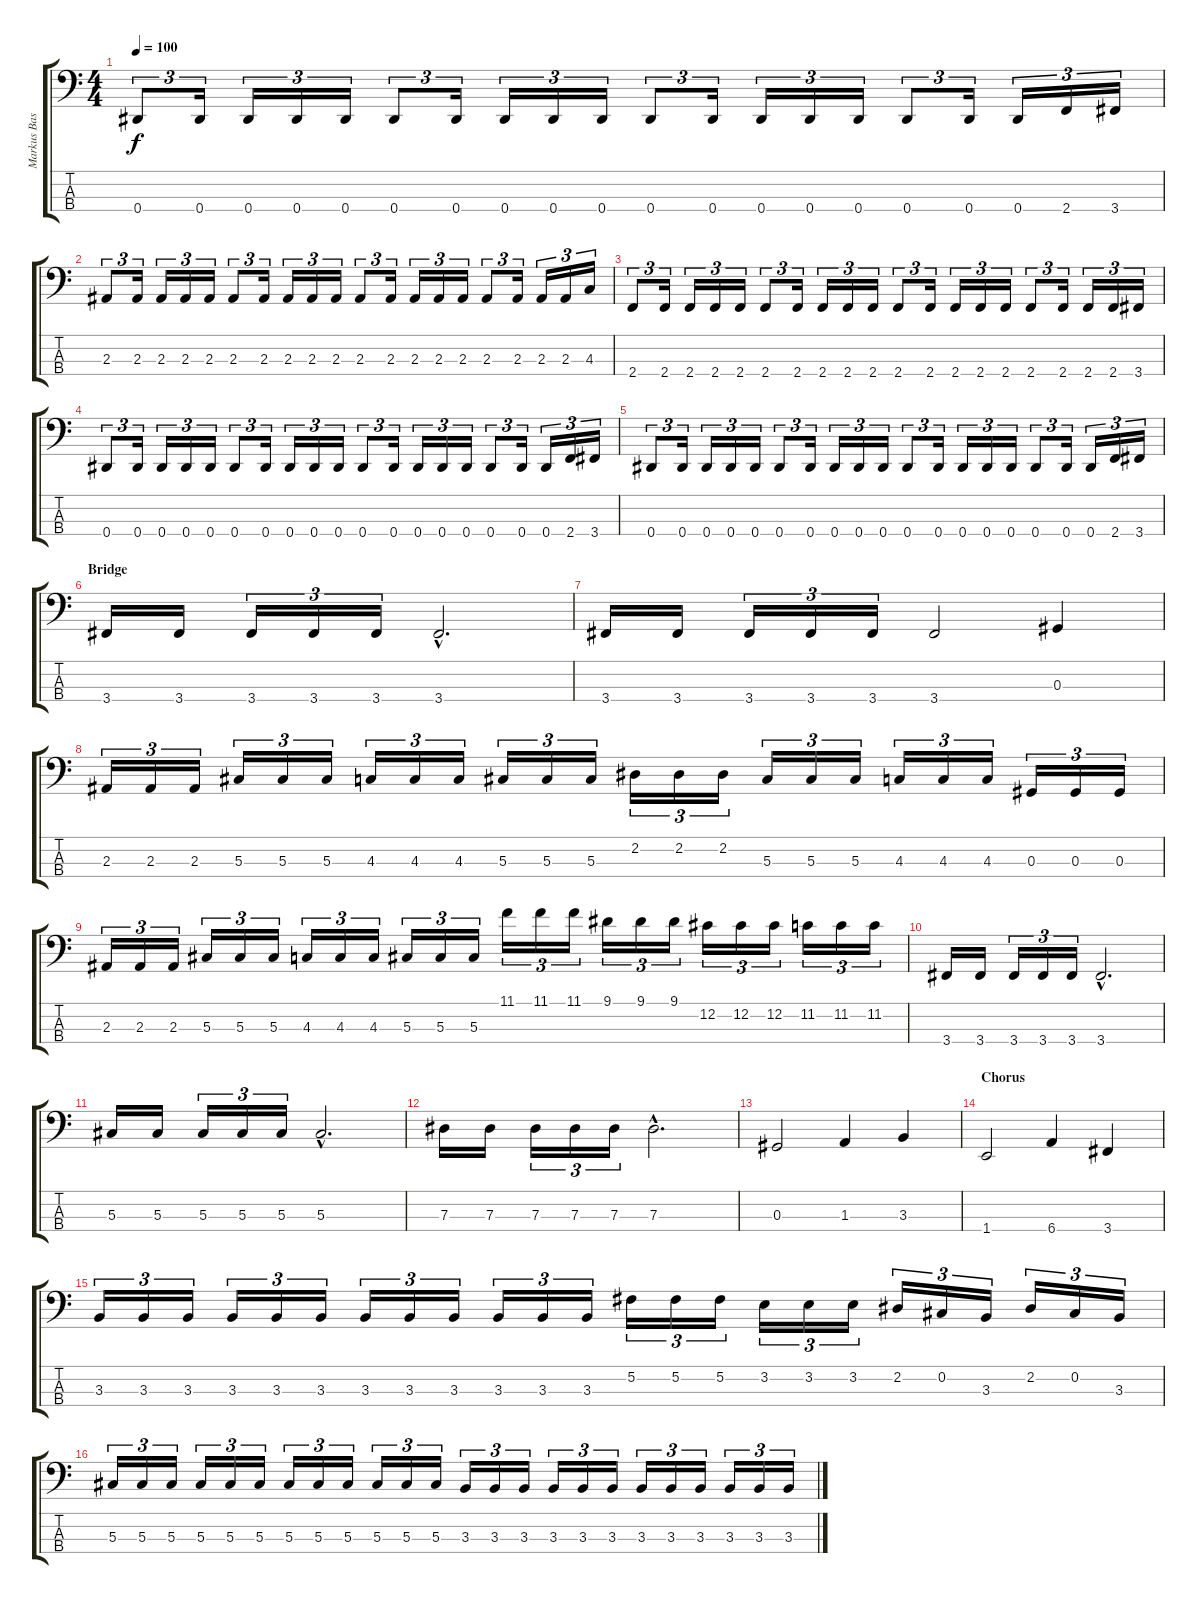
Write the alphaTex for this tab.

\track ("Markus Bass" "Markus Bas") {instrument electricbassfinger}
\staff {score tabs}
\tuning (Gb2 Db2 Ab1 Eb1) {hide}
\ts (4 4)
\tempo 100
\clef f4
\ks c
0.4.8{tu (3 2) dy f} 0.4.16{tu (3 2)} 0.4.16{tu (3 2)} 0.4.16{tu (3 2)} 0.4.16{tu (3 2)} 0.4.8{tu (3 2)} 0.4.16{tu (3 2)} 0.4.16{tu (3 2)} 0.4.16{tu (3 2)} 0.4.16{tu (3 2)} 0.4.8{tu (3 2)} 0.4.16{tu (3 2)} 0.4.16{tu (3 2)} 0.4.16{tu (3 2)} 0.4.16{tu (3 2)} 0.4.8{tu (3 2)} 0.4.16{tu (3 2)} 0.4.16{tu (3 2)} 2.4.16{tu (3 2)} 3.4.16{tu (3 2)} |
2.3.8{tu (3 2)} 2.3.16{tu (3 2)} 2.3.16{tu (3 2)} 2.3.16{tu (3 2)} 2.3.16{tu (3 2)} 2.3.8{tu (3 2)} 2.3.16{tu (3 2)} 2.3.16{tu (3 2)} 2.3.16{tu (3 2)} 2.3.16{tu (3 2)} 2.3.8{tu (3 2)} 2.3.16{tu (3 2)} 2.3.16{tu (3 2)} 2.3.16{tu (3 2)} 2.3.16{tu (3 2)} 2.3.8{tu (3 2)} 2.3.16{tu (3 2)} 2.3.16{tu (3 2)} 2.3.16{tu (3 2)} 4.3.16{tu (3 2)} |
2.4.8{tu (3 2)} 2.4.16{tu (3 2)} 2.4.16{tu (3 2)} 2.4.16{tu (3 2)} 2.4.16{tu (3 2)} 2.4.8{tu (3 2)} 2.4.16{tu (3 2)} 2.4.16{tu (3 2)} 2.4.16{tu (3 2)} 2.4.16{tu (3 2)} 2.4.8{tu (3 2)} 2.4.16{tu (3 2)} 2.4.16{tu (3 2)} 2.4.16{tu (3 2)} 2.4.16{tu (3 2)} 2.4.8{tu (3 2)} 2.4.16{tu (3 2)} 2.4.16{tu (3 2)} 2.4.16{tu (3 2)} 3.4.16{tu (3 2)} |
0.4.8{tu (3 2)} 0.4.16{tu (3 2)} 0.4.16{tu (3 2)} 0.4.16{tu (3 2)} 0.4.16{tu (3 2)} 0.4.8{tu (3 2)} 0.4.16{tu (3 2)} 0.4.16{tu (3 2)} 0.4.16{tu (3 2)} 0.4.16{tu (3 2)} 0.4.8{tu (3 2)} 0.4.16{tu (3 2)} 0.4.16{tu (3 2)} 0.4.16{tu (3 2)} 0.4.16{tu (3 2)} 0.4.8{tu (3 2)} 0.4.16{tu (3 2)} 0.4.16{tu (3 2)} 2.4.16{tu (3 2)} 3.4.16{tu (3 2)} |
0.4.8{tu (3 2)} 0.4.16{tu (3 2)} 0.4.16{tu (3 2)} 0.4.16{tu (3 2)} 0.4.16{tu (3 2)} 0.4.8{tu (3 2)} 0.4.16{tu (3 2)} 0.4.16{tu (3 2)} 0.4.16{tu (3 2)} 0.4.16{tu (3 2)} 0.4.8{tu (3 2)} 0.4.16{tu (3 2)} 0.4.16{tu (3 2)} 0.4.16{tu (3 2)} 0.4.16{tu (3 2)} 0.4.8{tu (3 2)} 0.4.16{tu (3 2)} 0.4.16{tu (3 2)} 2.4.16{tu (3 2)} 3.4.16{tu (3 2)} |
\section ("" "Bridge")
3.4.16 3.4.16 3.4.16{tu (3 2)} 3.4.16{tu (3 2)} 3.4.16{tu (3 2)} 3.4{hac}.2{d} |
3.4.16 3.4.16 3.4.16{tu (3 2)} 3.4.16{tu (3 2)} 3.4.16{tu (3 2)} 3.4.2 0.3.4 |
2.3.16{tu (3 2)} 2.3.16{tu (3 2)} 2.3.16{tu (3 2)} 5.3.16{tu (3 2)} 5.3.16{tu (3 2)} 5.3.16{tu (3 2)} 4.3.16{tu (3 2)} 4.3.16{tu (3 2)} 4.3.16{tu (3 2)} 5.3.16{tu (3 2)} 5.3.16{tu (3 2)} 5.3.16{tu (3 2)} 2.2.16{tu (3 2)} 2.2.16{tu (3 2)} 2.2.16{tu (3 2)} 5.3.16{tu (3 2)} 5.3.16{tu (3 2)} 5.3.16{tu (3 2)} 4.3.16{tu (3 2)} 4.3.16{tu (3 2)} 4.3.16{tu (3 2)} 0.3.16{tu (3 2)} 0.3.16{tu (3 2)} 0.3.16{tu (3 2)} |
2.3.16{tu (3 2)} 2.3.16{tu (3 2)} 2.3.16{tu (3 2)} 5.3.16{tu (3 2)} 5.3.16{tu (3 2)} 5.3.16{tu (3 2)} 4.3.16{tu (3 2)} 4.3.16{tu (3 2)} 4.3.16{tu (3 2)} 5.3.16{tu (3 2)} 5.3.16{tu (3 2)} 5.3.16{tu (3 2)} 11.1.16{tu (3 2)} 11.1.16{tu (3 2)} 11.1.16{tu (3 2)} 9.1.16{tu (3 2)} 9.1.16{tu (3 2)} 9.1.16{tu (3 2)} 12.2.16{tu (3 2)} 12.2.16{tu (3 2)} 12.2.16{tu (3 2)} 11.2.16{tu (3 2)} 11.2.16{tu (3 2)} 11.2.16{tu (3 2)} |
3.4.16 3.4.16 3.4.16{tu (3 2)} 3.4.16{tu (3 2)} 3.4.16{tu (3 2)} 3.4{hac}.2{d} |
5.3.16 5.3.16 5.3.16{tu (3 2)} 5.3.16{tu (3 2)} 5.3.16{tu (3 2)} 5.3{hac}.2{d} |
7.3.16 7.3.16 7.3.16{tu (3 2)} 7.3.16{tu (3 2)} 7.3.16{tu (3 2)} 7.3{hac}.2{d} |
0.3.2 1.3.4 3.3.4 |
\section ("" "Chorus")
1.4.2 6.4.4 3.4.4 |
3.3.16{tu (3 2)} 3.3.16{tu (3 2)} 3.3.16{tu (3 2)} 3.3.16{tu (3 2)} 3.3.16{tu (3 2)} 3.3.16{tu (3 2)} 3.3.16{tu (3 2)} 3.3.16{tu (3 2)} 3.3.16{tu (3 2)} 3.3.16{tu (3 2)} 3.3.16{tu (3 2)} 3.3.16{tu (3 2)} 5.2.16{tu (3 2)} 5.2.16{tu (3 2)} 5.2.16{tu (3 2)} 3.2.16{tu (3 2)} 3.2.16{tu (3 2)} 3.2.16{tu (3 2)} 2.2.16{tu (3 2)} 0.2.16{tu (3 2)} 3.3.16{tu (3 2)} 2.2.16{tu (3 2)} 0.2.16{tu (3 2)} 3.3.16{tu (3 2)} |
5.3.16{tu (3 2)} 5.3.16{tu (3 2)} 5.3.16{tu (3 2)} 5.3.16{tu (3 2)} 5.3.16{tu (3 2)} 5.3.16{tu (3 2)} 5.3.16{tu (3 2)} 5.3.16{tu (3 2)} 5.3.16{tu (3 2)} 5.3.16{tu (3 2)} 5.3.16{tu (3 2)} 5.3.16{tu (3 2)} 3.3.16{tu (3 2)} 3.3.16{tu (3 2)} 3.3.16{tu (3 2)} 3.3.16{tu (3 2)} 3.3.16{tu (3 2)} 3.3.16{tu (3 2)} 3.3.16{tu (3 2)} 3.3.16{tu (3 2)} 3.3.16{tu (3 2)} 3.3.16{tu (3 2)} 3.3.16{tu (3 2)} 3.3.16{tu (3 2)}
